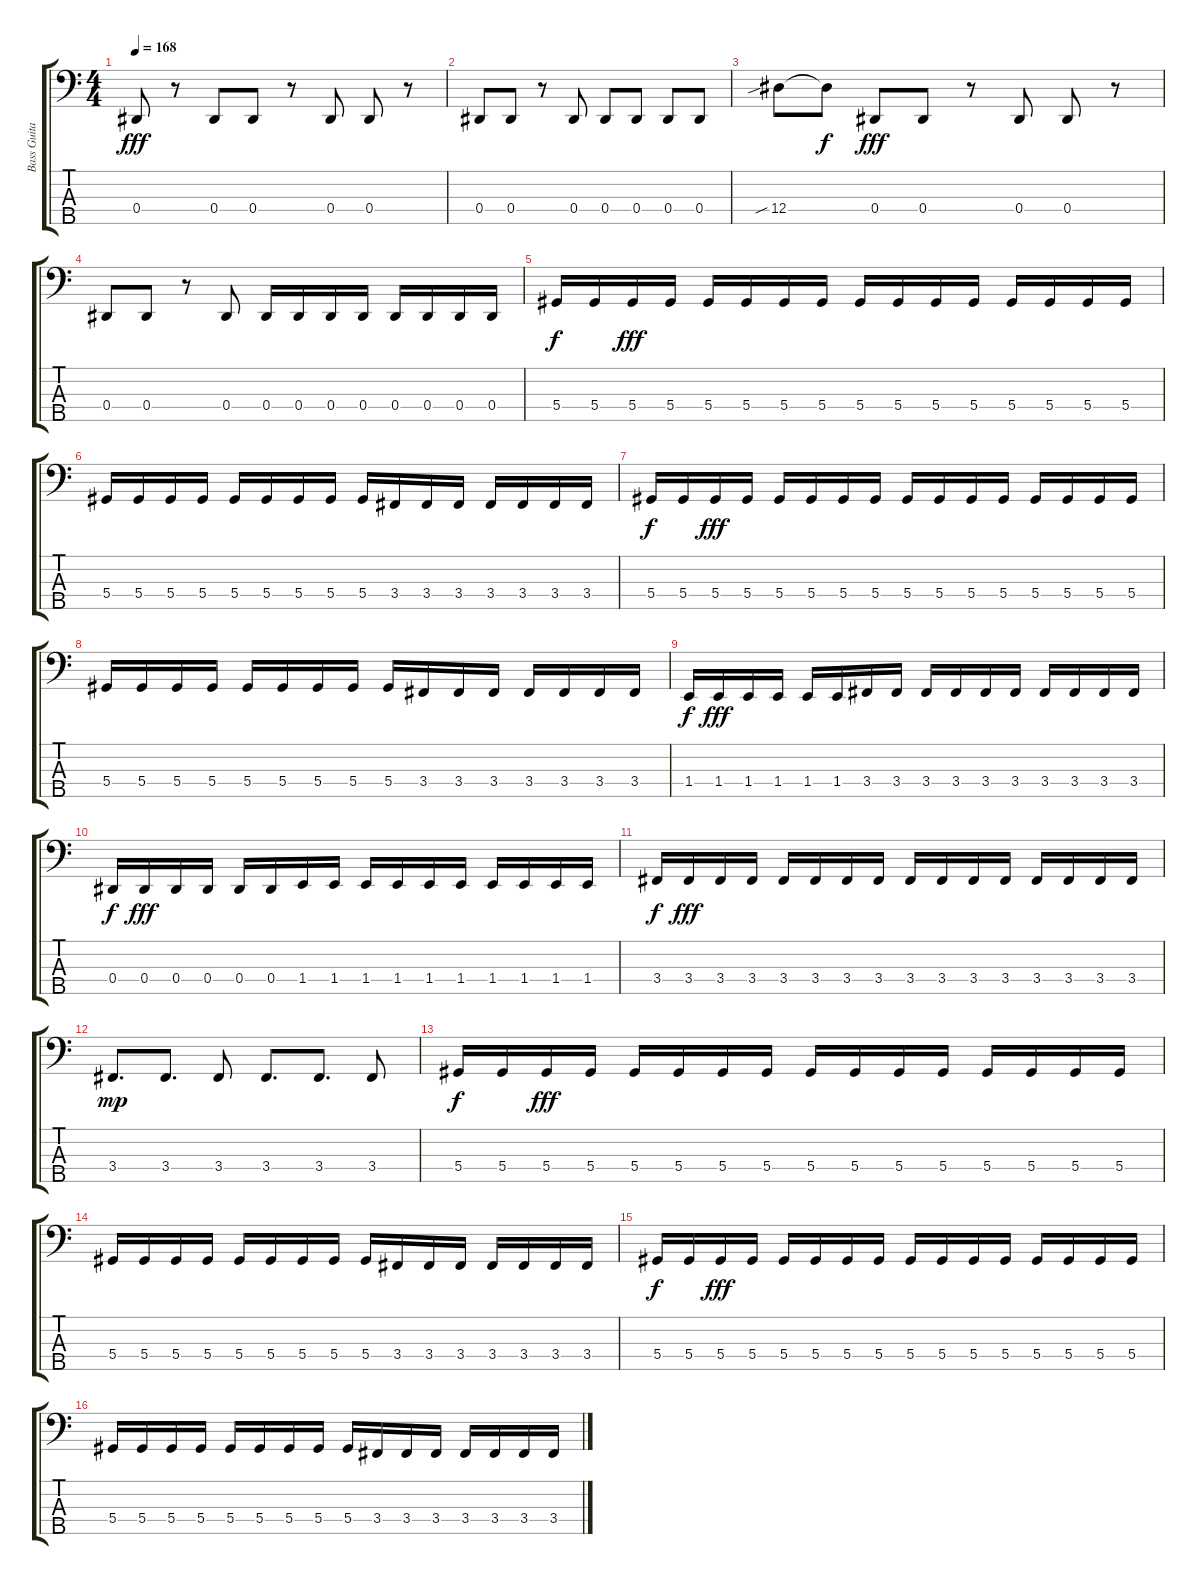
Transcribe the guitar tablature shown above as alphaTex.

\track ("Bass Guitar" "Bass Guita") {instrument electricbassfinger}
\staff {score tabs}
\tuning (Gb2 Db2 Ab1 Eb1 Bb0) {hide}
\ts (4 4)
\tempo 168
\clef f4
\ks c
0.4.8{dy fff} r.8 0.4.8 0.4.8 r.8 0.4.8 0.4.8 r.8 |
0.4.8 0.4.8 r.8 0.4.8 0.4.8 0.4.8 0.4.8 0.4.8 |
12.4{sib}.8 12.4{t}.8{dy f} 0.4.8{dy fff} 0.4.8 r.8 0.4.8 0.4.8 r.8 |
0.4.8 0.4.8 r.8 0.4.8 0.4.16 0.4.16 0.4.16 0.4.16 0.4.16 0.4.16 0.4.16 0.4.16 |
5.4.16{dy f} 5.4.16 5.4.16{dy fff} 5.4.16 5.4.16 5.4.16 5.4.16 5.4.16 5.4.16 5.4.16 5.4.16 5.4.16 5.4.16 5.4.16 5.4.16 5.4.16 |
5.4.16 5.4.16 5.4.16 5.4.16 5.4.16 5.4.16 5.4.16 5.4.16 5.4.16 3.4.16 3.4.16 3.4.16 3.4.16 3.4.16 3.4.16 3.4.16 |
5.4.16{dy f} 5.4.16 5.4.16{dy fff} 5.4.16 5.4.16 5.4.16 5.4.16 5.4.16 5.4.16 5.4.16 5.4.16 5.4.16 5.4.16 5.4.16 5.4.16 5.4.16 |
5.4.16 5.4.16 5.4.16 5.4.16 5.4.16 5.4.16 5.4.16 5.4.16 5.4.16 3.4.16 3.4.16 3.4.16 3.4.16 3.4.16 3.4.16 3.4.16 |
1.4.16{dy f} 1.4.16{dy fff} 1.4.16 1.4.16 1.4.16 1.4.16 3.4.16 3.4.16 3.4.16 3.4.16 3.4.16 3.4.16 3.4.16 3.4.16 3.4.16 3.4.16 |
0.4.16{dy f} 0.4.16{dy fff} 0.4.16 0.4.16 0.4.16 0.4.16 1.4.16 1.4.16 1.4.16 1.4.16 1.4.16 1.4.16 1.4.16 1.4.16 1.4.16 1.4.16 |
3.4.16{dy f} 3.4.16{dy fff} 3.4.16 3.4.16 3.4.16 3.4.16 3.4.16 3.4.16 3.4.16 3.4.16 3.4.16 3.4.16 3.4.16 3.4.16 3.4.16 3.4.16 |
3.4.8{d dy mp instrument electricbasspick} 3.4.8{d} 3.4.8 3.4.8{d} 3.4.8{d} 3.4.8 |
5.4.16{dy f instrument electricbassfinger} 5.4.16 5.4.16{dy fff} 5.4.16 5.4.16 5.4.16 5.4.16 5.4.16 5.4.16 5.4.16 5.4.16 5.4.16 5.4.16 5.4.16 5.4.16 5.4.16 |
5.4.16 5.4.16 5.4.16 5.4.16 5.4.16 5.4.16 5.4.16 5.4.16 5.4.16 3.4.16 3.4.16 3.4.16 3.4.16 3.4.16 3.4.16 3.4.16 |
5.4.16{dy f} 5.4.16 5.4.16{dy fff} 5.4.16 5.4.16 5.4.16 5.4.16 5.4.16 5.4.16 5.4.16 5.4.16 5.4.16 5.4.16 5.4.16 5.4.16 5.4.16 |
5.4.16 5.4.16 5.4.16 5.4.16 5.4.16 5.4.16 5.4.16 5.4.16 5.4.16 3.4.16 3.4.16 3.4.16 3.4.16 3.4.16 3.4.16 3.4.16
